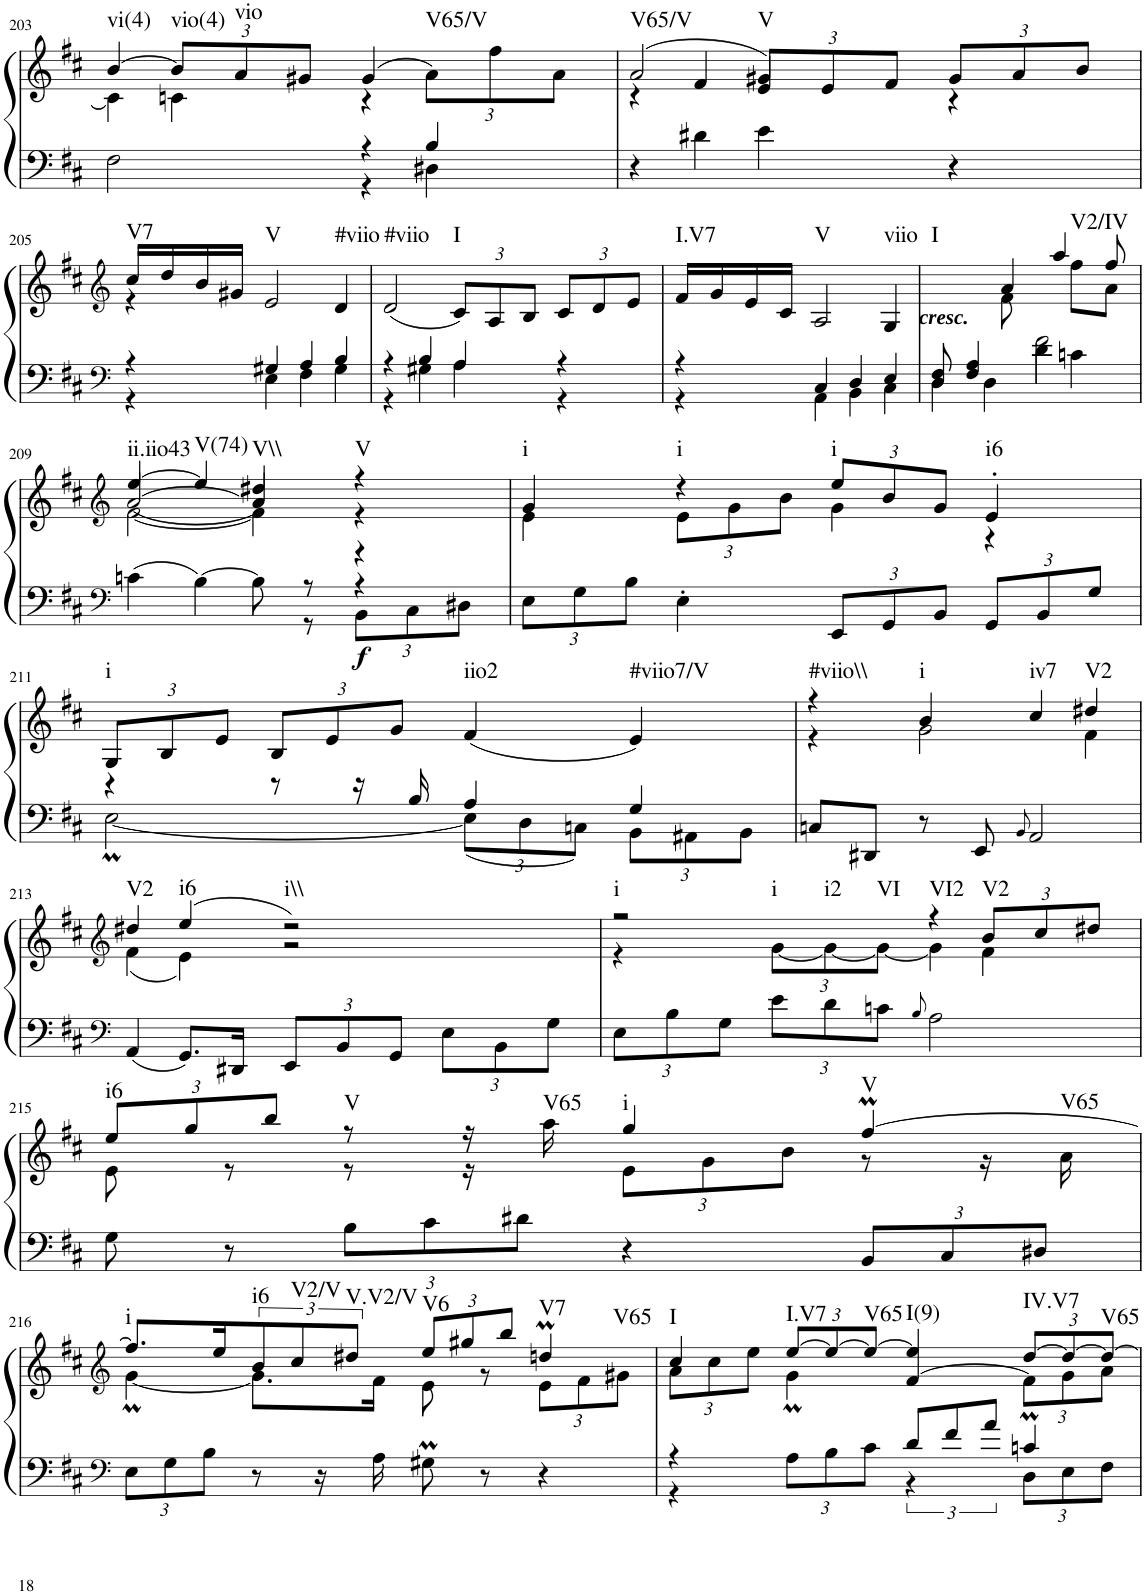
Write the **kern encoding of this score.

**kern	**kern	**dynam	**harte
*part1	*part1	*part1	*part1
*staff2	*staff1	*staff1/2	*
*I"Klavier links	*	*	*
!!LO:PB:g=z
*clefF4	*clefG2	*	*
*k[f#c#]	*k[f#c#]	*	*
*M2/2	*M2/2	*	*
=203	=203	=203	=203
*^	*^	*	*
!	!	!	!	!	!LO:H:kt=vi(4)
2F#\	2ryy	[4b/	4c#\]	.	N
*	*	*Xbrackettup	*	*	*
!	!	!	!	!	!LO:H:kt=vio(4)
.	.	12b/L]	4cn\	.	N
!	!	!	!	!	!LO:H:kt=vio
.	.	12a/	.	.	N
.	.	12g#X/J	.	.	.
4r	4r	(4g#/	4r	.	.
!	!	!	!	!	!LO:H:kt=V65/V
4B/	4D#X\	12a\L)	4ryy	.	N
.	.	12ff#\	.	.	.
.	.	12a\J	.	.	.
*v	*v	*	*	*	*
=204	=204	=204	=204	=204
!	!	!	!	!LO:H:kt=V65/V
4r	(2a/	4r	.	N
4d#X\	.	4f#/	.	.
!	!	!	!	!LO:H:kt=V
4e\	12g#X/L)	4e/	.	N
.	12e/	.	.	.
.	12f#/J	.	.	.
4r	12g#/L	4r	.	.
.	12a/	.	.	.
.	12b/J	.	.	.
!!LO:LB:g=z	!!
=205	=205	=205	=205	=205
*clefF4	*clefG2	*	*	*
*^	*	*	*	*
!	!	!	!	!	!LO:H:kt=V7
4r	4r	16cc#/LL	4r	.	N
.	.	16dd/	.	.	.
.	.	16b/	.	.	.
.	.	16g#X/JJ	.	.	.
!	!	!	!	!	!LO:H:kt=V
4G#X/	4E\	2e/	2.ryy	.	N
4A/	4F#\	.	.	.	.
!	!	!	!	!	!LO:H:kt=#viio
4B/	4G#\	4d/	.	.	N
*	*	*v	*v	*	*
=206	=206	=206	=206	=206
!	!	!	!	!LO:H:kt=#viio
4r	4r	(2d/	.	N
4B/	4G#X\	.	.	.
!	!	!	!	!LO:H:kt=I
4A/	4A\	12c#/L)	.	N
.	.	12A/	.	.
.	.	12B/J	.	.
4r	4r	12c#/L	.	.
.	.	12d/	.	.
.	.	12e/J	.	.
=207	=207	=207	=207	=207
!	!	!	!	!LO:H:kt=I.V7
4r	4r	16f#/LL	.	N
.	.	16g/	.	.
.	.	16e/	.	.
.	.	16c#/JJ	.	.
!	!	!	!	!LO:H:kt=V
4C#/	4AA\	2A/	.	N
4D/	4BB\	.	.	.
!	!	!	!	!LO:H:kt=viio
4E/	4C#\	4G/	.	N
=208	=208	=208	=208	=208
*	*	*^	*	*
!LO:TX:a:Bi:t=cresc.	!	!	!	!	!LO:H:kt=I
8D/ 8F#/	4D\	4ryy	4.ryy	.	N
4F#/ 4A/	.	.	.	.	.
.	4D\	8ryy	.	.	.
8ryy	.	4a/	8f#\	.	.
2f#\	4d\	.	4ryy	.	.
.	.	4aa/	.	.	.
!	!	!	!	!	!LO:H:kt=V2/IV
.	4cn\	.	8ff#\L	.	N
.	.	8ff#/	8a\J	.	.
*	*	*v	*v	*	*
!!LO:LB:g=z
=209	=209	=209	=209	=209
*clefF4	*	*clefG2	*	*
*	*	*^	*	*
*	*	*	*^	*	*
!	!	!	!	!	!	!LO:H:kt=ii.iio43
4cn\	8ryy	[4ee/	[2f#\	([2a/	.	N
!	!	!	!	!	!	!LO:H:kt=V(74)
*v	*v	*	*	*	*	*
[4B\	4ee/]	.	.	.	N
!	!	!	!	!	!LO:H:kt=V\\
8B\]	4dd#X/	4f#\]	4a/])	.	N
*^	*	*	*	*	*
8r	8r	.	.	.	.	.
*	*Xbrackettup	*	*	*	*	*
!	!	!	!	!	!LO:DY:b=2	!LO:H:kt=V
4r	12BB\L	4r	4r	4r	f	N
.	12C#\	.	.	.	.	.
.	12D#X\J	.	.	.	.	.
*	*	*	*v	*v	*	*
=210	=210	=210	=210	=210	=210
!	!	!	!	!	!LO:H:kt=i
*v	*v	*	*	*	*
12E\L	4g/	4e\	.	N
12G\	.	.	.	.
12B\J	.	.	.	.
!	!	!	!	!LO:H:kt=i
4E'\	4r	12e\L	.	N
.	.	12g\	.	.
.	.	12b\J	.	.
!	!	!	!	!LO:H:kt=i
12EE/L	12ee/L	4g\	.	N
12GG/	12b/	.	.	.
12BB/J	12g/J	.	.	.
!	!	!	!	!LO:H:kt=i6
12GG/L	4e'/	4r	.	N
12BB/	.	.	.	.
12G/J	.	.	.	.
!!LO:LB:g=z	!!
=211	=211	=211	=211	=211
*^	*	*	*	*
!	!	!	!	!	!LO:H:kt=i
4ryy	[2EM\	12G/L	4r	.	N
.	.	12B/	.	.	.
.	.	12e/J	.	.	.
8r	.	12B/L	2.ryy	.	.
.	.	12e/	.	.	.
16r	.	.	.	.	.
.	.	12g/J	.	.	.
16B/	.	.	.	.	.
!	!	!	!	!	!LO:H:kt=iio2
4A/	12E\L]	(4f#/	.	.	N
.	12D\	.	.	.	.
.	12Cn\J	.	.	.	.
!	!	!	!	!	!LO:H:kt=#viio7/V
4G/	12BB\L	4e/)	.	.	N
.	12AA#X\	.	.	.	.
.	12BB\J	.	.	.	.
=212	=212	=212	=212	=212	=212
!	!	!	!	!	!LO:H:kt=#viio\\
*v	*v	*	*	*	*
8Cn/L	4r	4r	.	N
8DD#X/J	.	.	.	.
!	!	!	!	!LO:H:kt=i
8r	4b/	2g\	.	N
8EE/	.	.	.	.
8qBB/	.	.	.	.
!	!	!	!	!LO:H:kt=iv7
2AA/	4cc#/	.	.	N
!	!	!	!	!LO:H:kt=V2
.	4dd#X/	4f#\	.	N
!!LO:LB:g=z	!!
=213	=213	=213	=213	=213
*clefF4	*clefG2	*	*	*
!	!	!	!	!LO:H:kt=V2
4AA/	4dd#X/	(4f#\	.	N
!	!	!	!	!LO:H:kt=i6
8.GG/L	(4ee/	4e\)	.	N
16DD#X/Jk	.	.	.	.
!	!	!	!	!LO:H:kt=i\\
12EE/L	2r)	2r	.	N
12BB/	.	.	.	.
12GG/J	.	.	.	.
12E\L	.	.	.	.
12BB\	.	.	.	.
12G\J	.	.	.	.
=214	=214	=214	=214	=214
!	!	!	!	!LO:H:n=1:kt=i
!	!	!	!	!LO:H:n=2:kt=i
!	!	!	!	!LO:H:n=3:kt=i2
!	!	!	!	!LO:H:n=4:kt=VI
12E\L	2r	4r	.	N N N N
12B\	.	.	.	.
12G\J	.	.	.	.
12e\L	.	[4g\	.	.
12d\	.	.	.	.
12cn\J	.	.	.	.
8qB/	.	.	.	.
!	!	!	!	!LO:H:kt=VI2
2A\	4r	4g\]	.	N
!	!	!	!	!LO:H:kt=V2
.	12b/L	4f#\	.	N
.	12cc#/	.	.	.
.	12dd#X/J	.	.	.
!!LO:LB:g=z	!!
=215	=215	=215	=215	=215
!	!	!	!	!LO:H:kt=i6
8G\	12ee/L	8e\	.	N
.	12gg/	.	.	.
8r	.	8r	.	.
.	12bb/J	.	.	.
!	!	!	!	!LO:H:kt=V
12B\L	8r	8r	.	N
12c#\	.	.	.	.
.	16r	16r	.	.
12d#X\J	.	.	.	.
!	!	!	!	!LO:H:kt=V65
.	16aa\	16ryy	.	N
!	!	!	!	!LO:H:kt=i
4r	4gg/	12e\L	.	N
.	.	12g\	.	.
.	.	12b\J	.	.
!	!	!	!	!LO:H:n=1:kt=V
!	!	!	!	!LO:H:n=2:kt=V65
12BB/L	[4ff#m/	8r	.	N N
12C#/	.	.	.	.
.	.	16r	.	.
12D#X/J	.	.	.	.
.	.	16a\	.	.
!!LO:LB:g=z	!!
=216	=216	=216	=216	=216
*clefF4	*clefG2	*	*	*
!	!	!	!	!LO:H:kt=i
12E\L	8.ff#/L]	[4gM\	.	N
12G\	.	.	.	.
12B\J	.	.	.	.
.	16ee/K	.	.	.
*	*brackettup	*	*	*
!	!	!	!	!LO:H:kt=i6
8r	12b/	8.g\L]	.	N
!	!	!	!	!LO:H:kt=V2/V
.	12cc#/	.	.	N
16r	.	.	.	.
!	!	!	!	!LO:H:kt=V.V2/V
.	12dd#X/J	.	.	N
16A\	.	16f#\Jk	.	.
*	*Xbrackettup	*	*	*
!	!	!	!	!LO:H:kt=V6
8G#Xm\	12ee/L	8e\	.	N
.	12gg#X/	.	.	.
8r	.	8r	.	.
.	12bb/J	.	.	.
!	!	!	!	!LO:H:n=1:kt=V7
!	!	!	!	!LO:H:n=2:kt=V65
4r	4ddnM/	12e\L	.	N N
.	.	12f#\	.	.
.	.	12g#X\J	.	.
=217	=217	=217	=217	=217
*^	*	*	*	*
!	!	!	!	!	!LO:H:kt=I
*	*	*	*^	*	*
4r	4r	4cc#/	12a\L	3ryy	.	N
.	.	.	12cc#\	.	.	.
.	.	.	12ee\J	.	.	.
!	!	!	!	!	!	!LO:H:kt=I.V7
12A\L	4ryy	[4ee/	4gM\	.	.	N
12B\	.	.	.	12ryy	.	.
!	!	!	!	!	!	!LO:H:kt=V65
12c#\J	.	.	.	3..ryy	.	N
*brackettup	*	*	*	*	*	*
!	!	!	!	!	!	!LO:H:kt=I(9)
12d/L	4r	4ee/]	[4f#/	.	.	N
12f#/	.	.	.	.	.	.
12a/J	.	.	.	.	.	.
*	*Xbrackettup	*	*	*	*	*
!	!	!	!	!	!	!LO:H:kt=IV.V7
4cnM/	12D\L	[4dd/	12f#\L]	.	.	N
.	12E\	.	12g\	.	.	.
!	!	!	!	!	!	!LO:H:kt=V65
.	12F#\J	.	12a\J	.	.	N
*v	*v	*	*	*	*	*
*	*v	*v	*v	*	*
=	=	=	=
*-	*-	*-	*-
